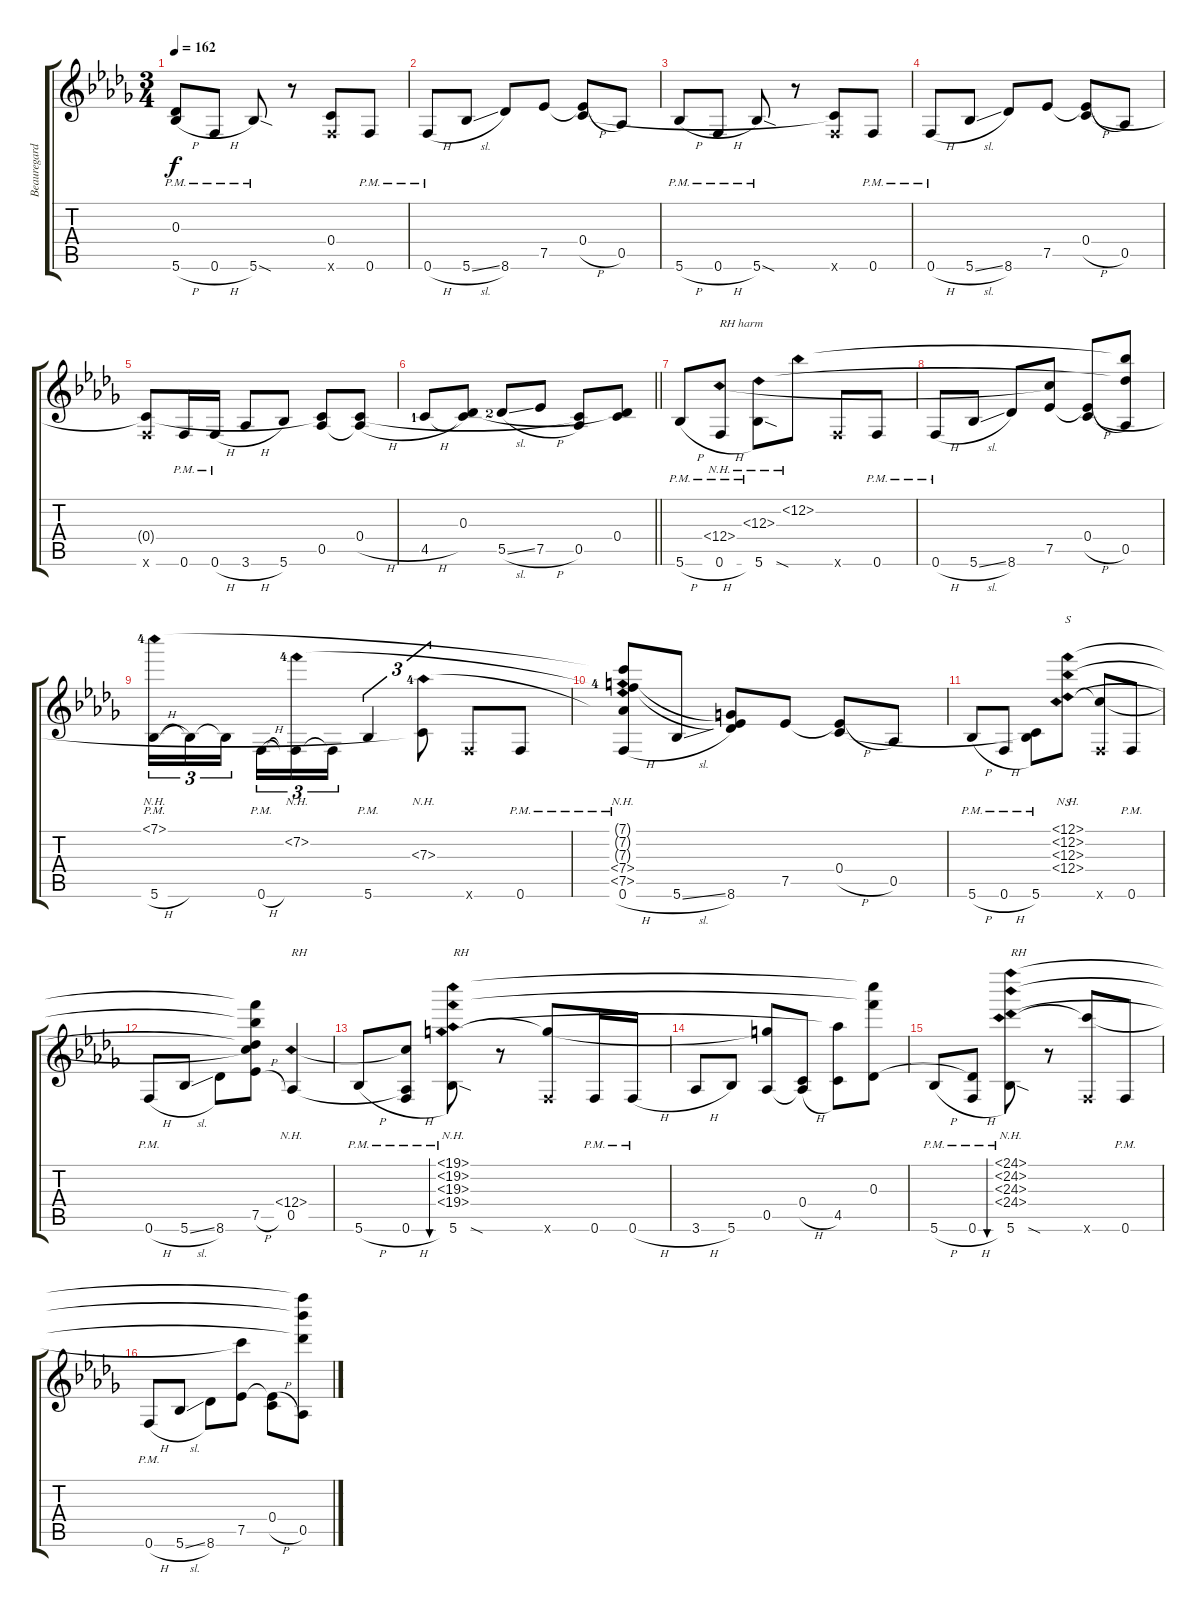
\track ("Beauregard SJ guitar" "Beauregard") {instrument acousticguitarsteel}
\staff {score tabs}
\tuning (F4 Bb3 Db3 C3 Ab2 F2) {hide}
\ts (3 4)
\tempo 162
\clef g2
\ks bbminor
(0.3{t} 5.6{h pm}).8{dy f} 0.6{h pm}.8 5.6{sod pm}.8 r.8 (0.4{t} 0.6{x}).8 0.6{pm}.8 |
0.6{h pm}.8 5.6{sl}.8 8.6.8 7.5.8 (0.4 7.5{h t}).8 0.5.8 |
5.6{h pm}.8 0.6{h pm}.8 5.6{sod pm}.8 r.8 (0.4{t} 0.6{x}).8 0.6{pm}.8 |
0.6{h pm}.8 5.6{sl}.8 8.6.8 7.5.8 (0.4 7.5{h t}).8 0.5.8 |
(0.4{t} 0.6{x}).8 0.6{pm}.16 0.6{h pm}.16 3.6{h}.8 5.6.8 (0.4{t} 0.5).8 (0.4 0.5{h t}).8 |
\barLineRight lightlight
4.5{h lf 2}.8 (0.3 4.5{t}).8 5.5{sl lf 3}.8 7.5{h}.8 (0.4{t} 0.5).8 (0.3{t} 0.4).8 |
5.6{h pm}.8 (12.4{nh} 0.6{h pm}).8{txt "RH harm"} (12.3{nh} 5.6{sod pm}).8 12.2{nh}.8 0.6{x}.8 0.6{pm}.8 |
0.6{h pm}.8 5.6{sl}.8 8.6.8 (12.4{t} 7.5).8 (0.4 7.5{h t}).8 (12.2{t} 12.3{t} 0.5).8 |
(7.1{nh lf 5} 5.6{h pm}).16{tu (3 2)} 5.6{t}.16{tu (3 2)} 5.6{t}.16{tu (3 2) beam splitsecondary} 0.6{h pm}.16{tu (3 2)} (7.2{nh lf 5} 0.6{t}).16{tu (3 2)} 0.6{t}.16{tu (3 2)} 5.6{pm}.4{tu (3 2)} (7.3{nh lf 5} 0.4{t}).8{tu (3 2)} 0.6{x}.8 0.6{pm}.8 |
(7.1{t} 7.2{t} 7.3{t} 7.4{nh lf 5} 7.5{nh} 0.6{h pm}).8 5.6{sl}.8 (7.4{t} 7.5{t} 8.6).8 7.5.8 (0.4 7.5{h t}).8 0.5.8 |
5.6{h pm}.8 0.6{h pm}.8 (0.4{t} 5.6{pm}).8 (12.1{nh} 12.2{nh} 12.3{nh} 12.4{nh}).8{s} (12.4{t} 0.6{x}).8 0.6{pm}.8 |
0.6{h pm}.8 5.6{sl}.8 8.6.8 (12.1{t} 12.2{t} 12.3{t} 12.4{t} 7.5{h}).8 (12.4{nh} 0.5).4{txt "RH"} |
5.6{h pm}.8 (12.4{t} 0.5{t} 0.6{h pm}).8 (19.1{nh} 19.2{nh} 19.3{nh} 19.4{nh} 5.6{sod pm}).8{bu 240 txt "RH"} r.8 (19.4{t} 0.6{x}).8 0.6{pm}.16 0.6{h pm}.16 |
3.6{h}.8 5.6.8 (19.4{t} 0.5).8 (0.4 0.5{h t}).8 (19.3{t} 4.5).8 (19.1{t} 19.2{t} 0.3).8 |
5.6{h pm}.8 (0.3{t} 0.6{h pm}).8 (24.1{nh} 24.2{nh} 24.3{nh} 24.4{nh} 5.6{sod pm}).8{bu 240 txt "RH"} r.8 (24.4{t} 0.6{x}).8 0.6{pm}.8 |
0.6{h pm}.8 5.6{sl}.8 8.6.8 (24.4{t} 7.5).8 (0.4 7.5{h t}).8 (24.1{t} 24.2{t} 24.3{t} 0.5).8
